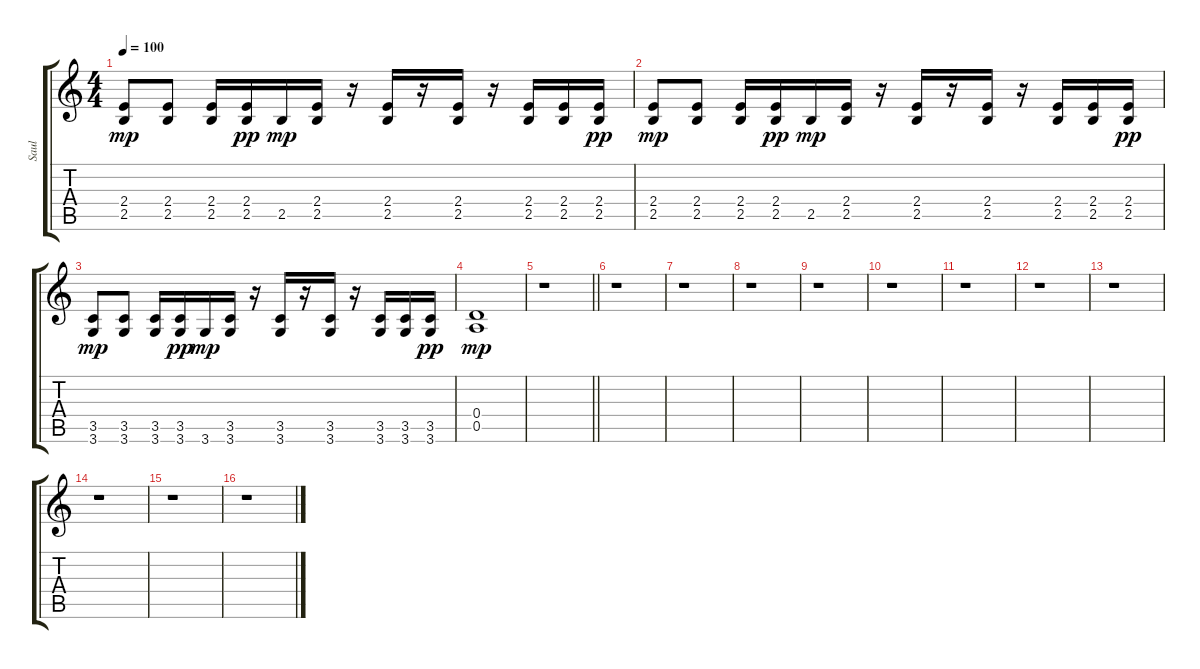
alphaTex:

\track ("Saul" "Saul") {instrument acousticguitarsteel}
\staff {score tabs}
\tuning (E4 B3 G3 D3 A2 E2) {hide}
\ts (4 4)
\tempo 100
\clef g2
\ks c
(2.4 2.5).8{dy mp} (2.4 2.5).8 (2.4 2.5).16 (2.4 2.5).16{dy pp} 2.5.16{dy mp} (2.4 2.5).16 r.16 (2.4 2.5).16 r.16 (2.4 2.5).16 r.16 (2.4 2.5).16 (2.4 2.5).16 (2.4 2.5).16{dy pp} |
(2.4 2.5).8{dy mp} (2.4 2.5).8 (2.4 2.5).16 (2.4 2.5).16{dy pp} 2.5.16{dy mp} (2.4 2.5).16 r.16 (2.4 2.5).16 r.16 (2.4 2.5).16 r.16 (2.4 2.5).16 (2.4 2.5).16 (2.4 2.5).16{dy pp} |
(3.5 3.6).8{dy mp} (3.5 3.6).8 (3.5 3.6).16 (3.5 3.6).16{dy pp} 3.6.16{dy mp} (3.5 3.6).16 r.16 (3.5 3.6).16 r.16 (3.5 3.6).16 r.16 (3.5 3.6).16 (3.5 3.6).16 (3.5 3.6).16{dy pp} |
(0.4 0.5).1{dy mp} |
\barLineRight lightlight
r.1 |
r.1 |
r.1 |
r.1 |
r.1 |
r.1 |
r.1 |
r.1 |
r.1 |
r.1 |
r.1 |
r.1
